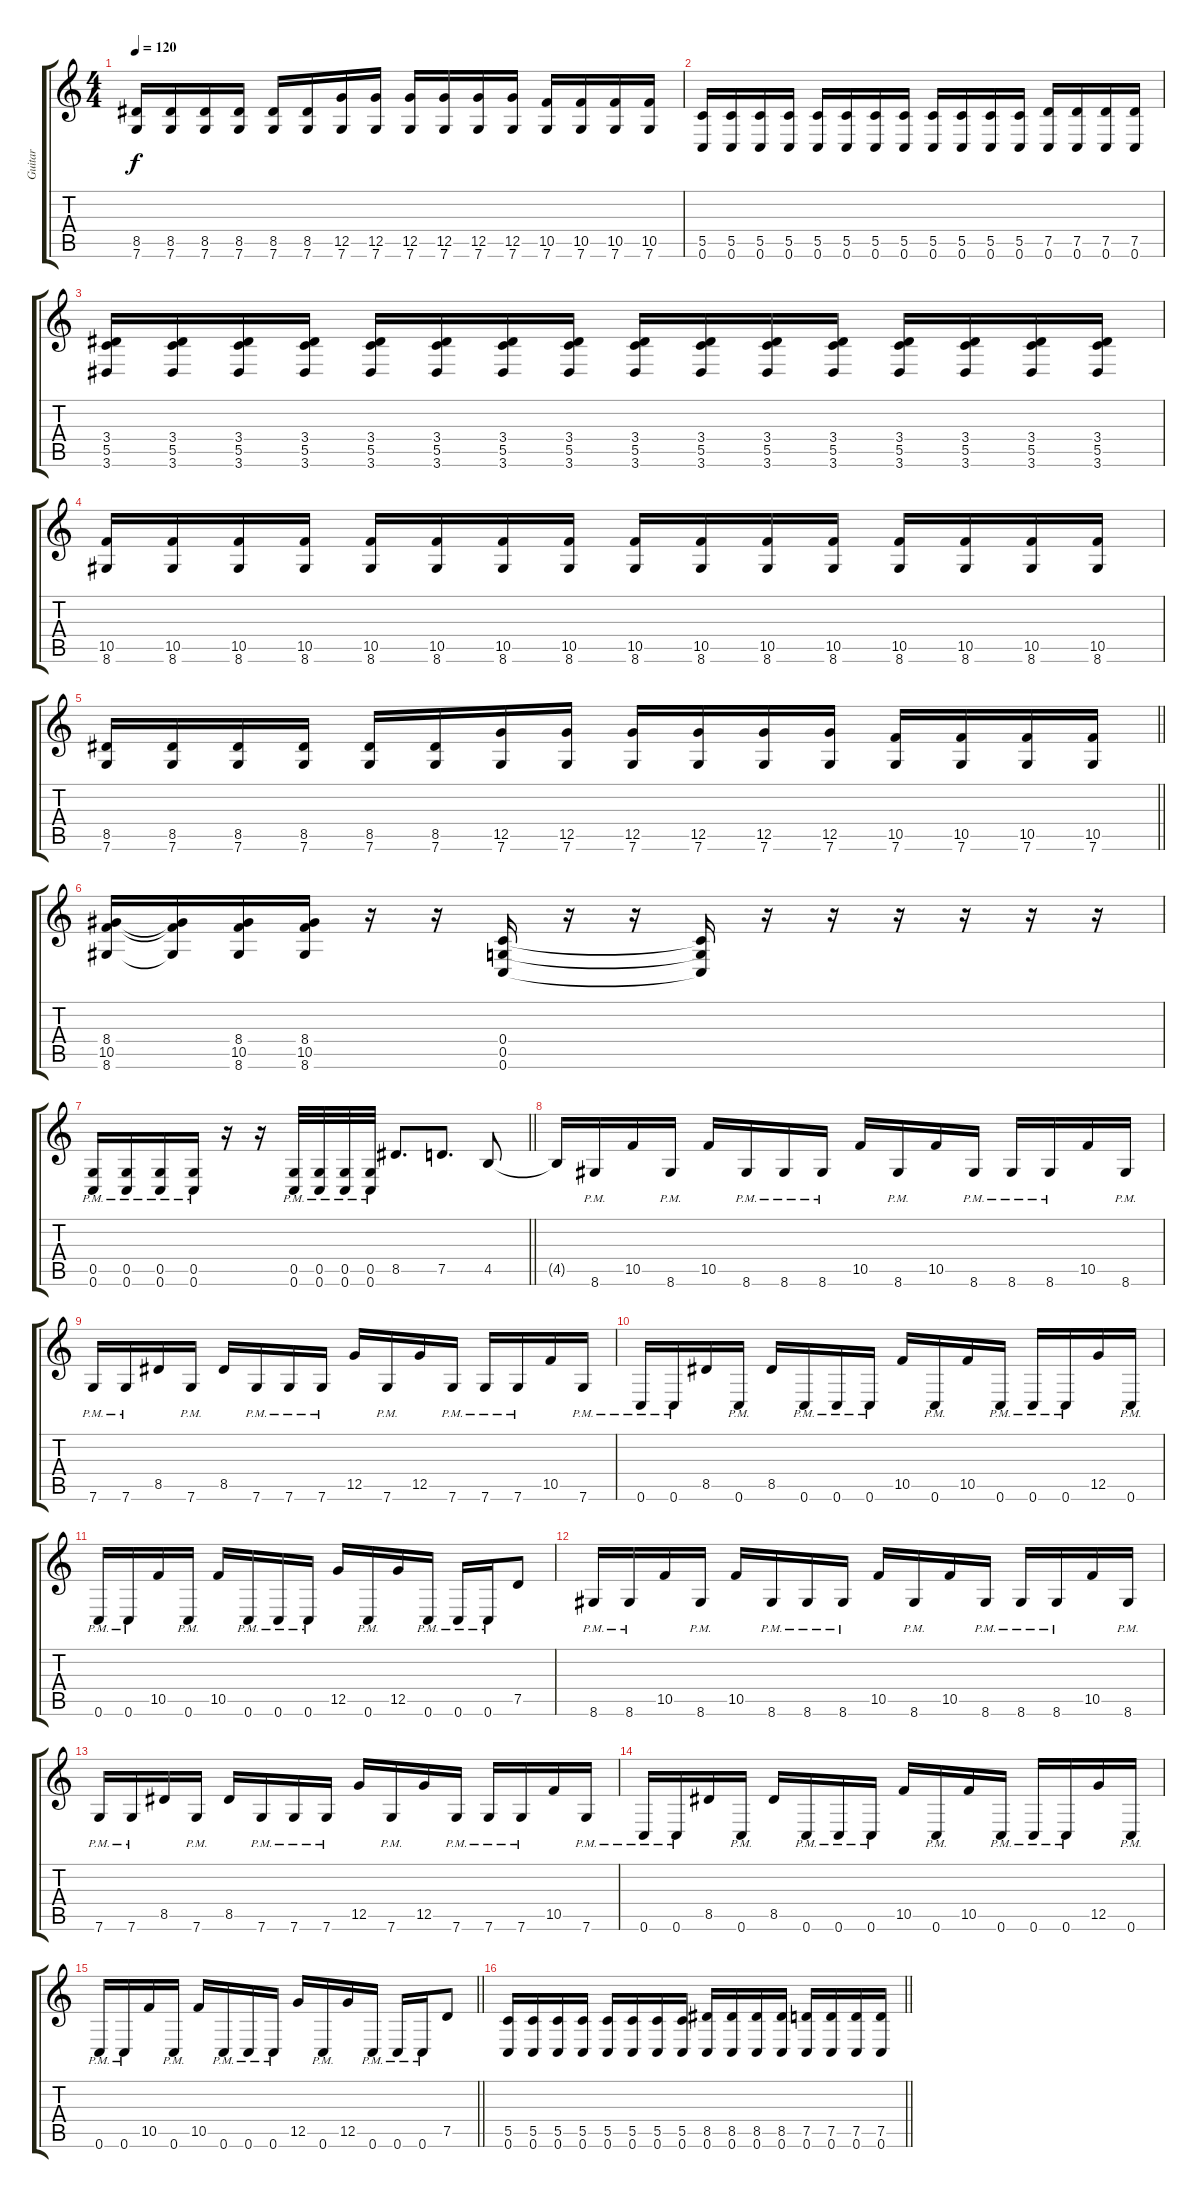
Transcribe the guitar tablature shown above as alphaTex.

\track ("Guitar" "Guitar") {instrument distortionguitar}
\staff {score tabs}
\tuning (D4 A3 F3 C3 G2 C2) {hide}
\ts (4 4)
\tempo 120
\clef g2
\ks c
(8.5 7.6).16{dy f} (8.5 7.6).16 (8.5 7.6).16 (8.5 7.6).16 (8.5 7.6).16 (8.5 7.6).16 (12.5 7.6).16 (12.5 7.6).16 (12.5 7.6).16 (12.5 7.6).16 (12.5 7.6).16 (12.5 7.6).16 (10.5 7.6).16 (10.5 7.6).16 (10.5 7.6).16 (10.5 7.6).16 |
(5.5 0.6).16 (5.5 0.6).16 (5.5 0.6).16 (5.5 0.6).16 (5.5 0.6).16 (5.5 0.6).16 (5.5 0.6).16 (5.5 0.6).16 (5.5 0.6).16 (5.5 0.6).16 (5.5 0.6).16 (5.5 0.6).16 (7.5 0.6).16 (7.5 0.6).16 (7.5 0.6).16 (7.5 0.6).16 |
(3.4 5.5 3.6).16 (3.4 5.5 3.6).16 (3.4 5.5 3.6).16 (3.4 5.5 3.6).16 (3.4 5.5 3.6).16 (3.4 5.5 3.6).16 (3.4 5.5 3.6).16 (3.4 5.5 3.6).16 (3.4 5.5 3.6).16 (3.4 5.5 3.6).16 (3.4 5.5 3.6).16 (3.4 5.5 3.6).16 (3.4 5.5 3.6).16 (3.4 5.5 3.6).16 (3.4 5.5 3.6).16 (3.4 5.5 3.6).16 |
(10.5 8.6).16 (10.5 8.6).16 (10.5 8.6).16 (10.5 8.6).16 (10.5 8.6).16 (10.5 8.6).16 (10.5 8.6).16 (10.5 8.6).16 (10.5 8.6).16 (10.5 8.6).16 (10.5 8.6).16 (10.5 8.6).16 (10.5 8.6).16 (10.5 8.6).16 (10.5 8.6).16 (10.5 8.6).16 |
\barLineRight lightlight
(8.5 7.6).16 (8.5 7.6).16 (8.5 7.6).16 (8.5 7.6).16 (8.5 7.6).16 (8.5 7.6).16 (12.5 7.6).16 (12.5 7.6).16 (12.5 7.6).16 (12.5 7.6).16 (12.5 7.6).16 (12.5 7.6).16 (10.5 7.6).16 (10.5 7.6).16 (10.5 7.6).16 (10.5 7.6).16 |
\section ("" "")
(8.4 10.5 8.6).16 (8.4{t} 10.5{t} 8.6{t}).16 (8.4 10.5 8.6).16 (8.4 10.5 8.6).16 r.16 r.16 (0.4 0.5 0.6).16 r.16 r.16 (0.4{t} 0.5{t} 0.6{t}).16 r.16 r.16 r.16 r.16 r.16 r.16 |
\barLineRight lightlight
(0.5{pm} 0.6{pm}).16 (0.5{pm} 0.6{pm}).16 (0.5{pm} 0.6{pm}).16 (0.5{pm} 0.6{pm}).16 r.16 r.16 (0.5{pm} 0.6{pm}).32 (0.5{pm} 0.6{pm}).32 (0.5{pm} 0.6{pm}).32 (0.5{pm} 0.6{pm}).32 8.5.8{d} 7.5.8{d} 4.5.8 |
\section ("" "")
4.5{t}.16 8.6{pm}.16 10.5.16 8.6{pm}.16 10.5.16 8.6{pm}.16 8.6{pm}.16 8.6{pm}.16 10.5.16 8.6{pm}.16 10.5.16 8.6{pm}.16 8.6{pm}.16 8.6{pm}.16 10.5.16 8.6{pm}.16 |
7.6{pm}.16 7.6{pm}.16 8.5.16 7.6{pm}.16 8.5.16 7.6{pm}.16 7.6{pm}.16 7.6{pm}.16 12.5.16 7.6{pm}.16 12.5.16 7.6{pm}.16 7.6{pm}.16 7.6{pm}.16 10.5.16 7.6{pm}.16 |
0.6{pm}.16 0.6{pm}.16 8.5.16 0.6{pm}.16 8.5.16 0.6{pm}.16 0.6{pm}.16 0.6{pm}.16 10.5.16 0.6{pm}.16 10.5.16 0.6{pm}.16 0.6{pm}.16 0.6{pm}.16 12.5.16 0.6{pm}.16 |
0.6{pm}.16 0.6{pm}.16 10.5.16 0.6{pm}.16 10.5.16 0.6{pm}.16 0.6{pm}.16 0.6{pm}.16 12.5.16 0.6{pm}.16 12.5.16 0.6{pm}.16 0.6{pm}.16 0.6{pm}.16 7.5.8 |
8.6{pm}.16 8.6{pm}.16 10.5.16 8.6{pm}.16 10.5.16 8.6{pm}.16 8.6{pm}.16 8.6{pm}.16 10.5.16 8.6{pm}.16 10.5.16 8.6{pm}.16 8.6{pm}.16 8.6{pm}.16 10.5.16 8.6{pm}.16 |
7.6{pm}.16 7.6{pm}.16 8.5.16 7.6{pm}.16 8.5.16 7.6{pm}.16 7.6{pm}.16 7.6{pm}.16 12.5.16 7.6{pm}.16 12.5.16 7.6{pm}.16 7.6{pm}.16 7.6{pm}.16 10.5.16 7.6{pm}.16 |
0.6{pm}.16 0.6{pm}.16 8.5.16 0.6{pm}.16 8.5.16 0.6{pm}.16 0.6{pm}.16 0.6{pm}.16 10.5.16 0.6{pm}.16 10.5.16 0.6{pm}.16 0.6{pm}.16 0.6{pm}.16 12.5.16 0.6{pm}.16 |
\barLineRight lightlight
0.6{pm}.16 0.6{pm}.16 10.5.16 0.6{pm}.16 10.5.16 0.6{pm}.16 0.6{pm}.16 0.6{pm}.16 12.5.16 0.6{pm}.16 12.5.16 0.6{pm}.16 0.6{pm}.16 0.6{pm}.16 7.5.8 |
\section ("" "")
\barLineRight lightlight
(5.5 0.6).16 (5.5 0.6).16 (5.5 0.6).16 (5.5 0.6).16 (5.5 0.6).16 (5.5 0.6).16 (5.5 0.6).16 (5.5 0.6).16 (8.5 0.6).16 (8.5 0.6).16 (8.5 0.6).16 (8.5 0.6).16 (7.5 0.6).16 (7.5 0.6).16 (7.5 0.6).16 (7.5 0.6).16
